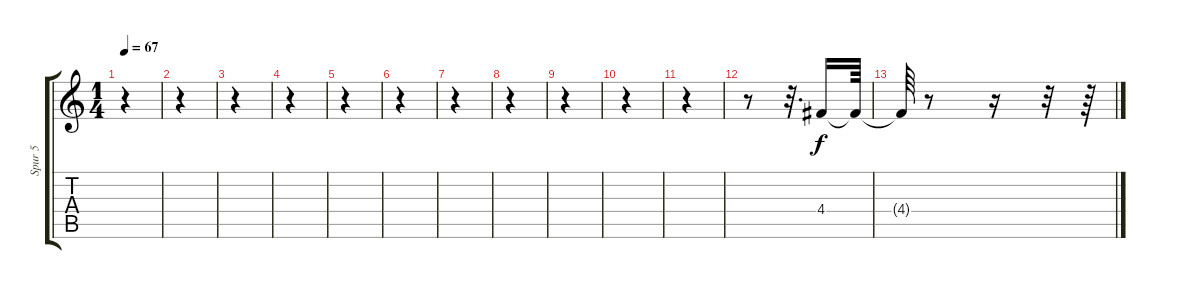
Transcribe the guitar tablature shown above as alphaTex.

\track ("Spur 5" "Spur 5") {instrument acousticguitarnylon}
\staff {score tabs}
\tuning (E4 B3 G3 D3 A2 E2) {hide}
\ts (1 4)
\tempo 67
\clef g2
\ks c
r.4{dy f} |
r.4 |
r.4 |
r.4 |
r.4 |
r.4 |
r.4 |
r.4 |
r.4 |
r.4 |
r.4 |
r.8 r.32{d} 4.4.16 4.4{t}.64 |
4.4{t}.64 r.8 r.16 r.32 r.64
